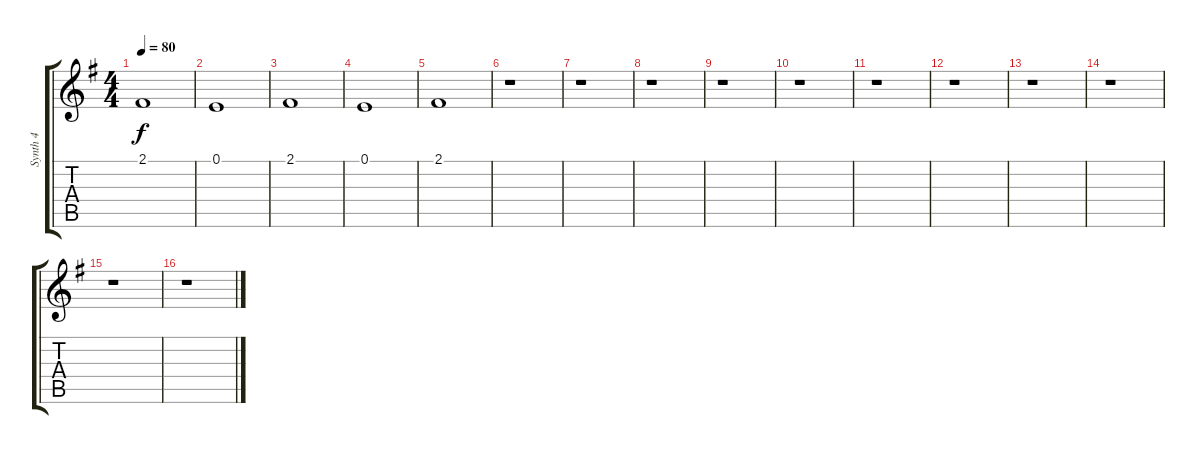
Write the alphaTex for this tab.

\track ("Synth 4" "Synth 4") {instrument synthvoice}
\staff {score tabs}
\tuning (E4 B3 G3 D3 A2 E2) {hide}
\ts (4 4)
\tempo 80
\clef g2
\ks g
2.1.1{dy f} |
0.1.1 |
2.1.1 |
0.1.1 |
2.1.1 |
r.1 |
r.1 |
r.1 |
r.1 |
r.1 |
r.1 |
r.1 |
r.1 |
r.1 |
r.1 |
r.1
